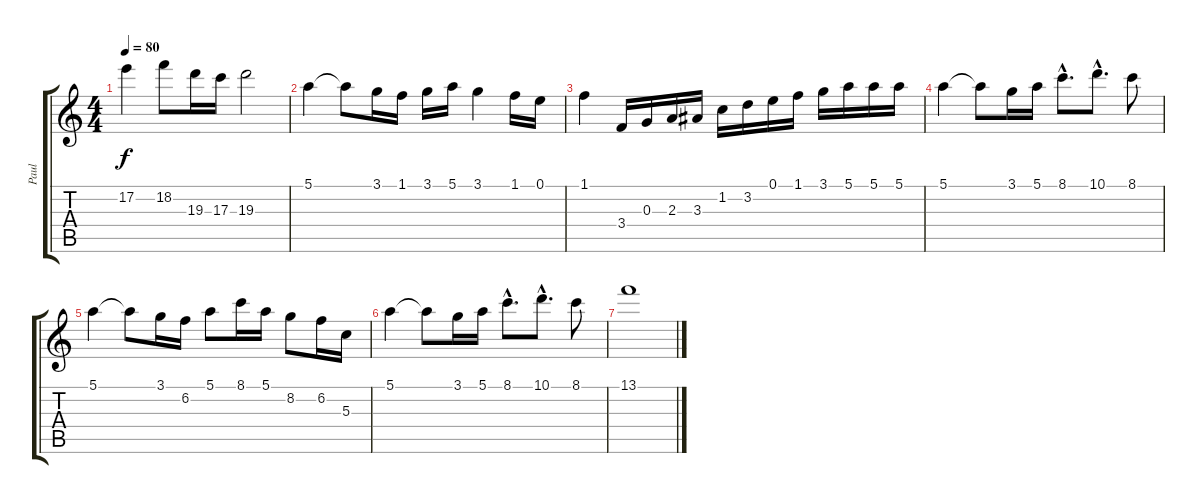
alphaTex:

\track ("Paul" "Paul") {instrument acousticguitarsteel}
\staff {score tabs}
\tuning (E4 B3 G3 D3 A2 E2) {hide}
\ts (4 4)
\tempo 80
\clef g2
\ks c
17.2.4{dy f} 18.2.8 19.3.16 17.3.16 19.3.2 |
5.1.4 5.1{t}.8 3.1.16 1.1.16 3.1.16 5.1.16 3.1.4 1.1.16 0.1.16 |
1.1.4 3.4.16 0.3.16 2.3.16 3.3.16 1.2.16 3.2.16 0.1.16 1.1.16 3.1.16 5.1.16 5.1.16 5.1.16 |
5.1.4 5.1{t}.8 3.1.16 5.1.16 8.1{hac}.8{d} 10.1{hac}.8{d} 8.1.8 |
5.1.4 5.1{t}.8 3.1.16 6.2.16 5.1.8 8.1.16 5.1.16 8.2.8 6.2.16 5.3.16 |
5.1.4 5.1{t}.8 3.1.16 5.1.16 8.1{hac}.8{d} 10.1{hac}.8{d} 8.1.8 |
13.1.1
